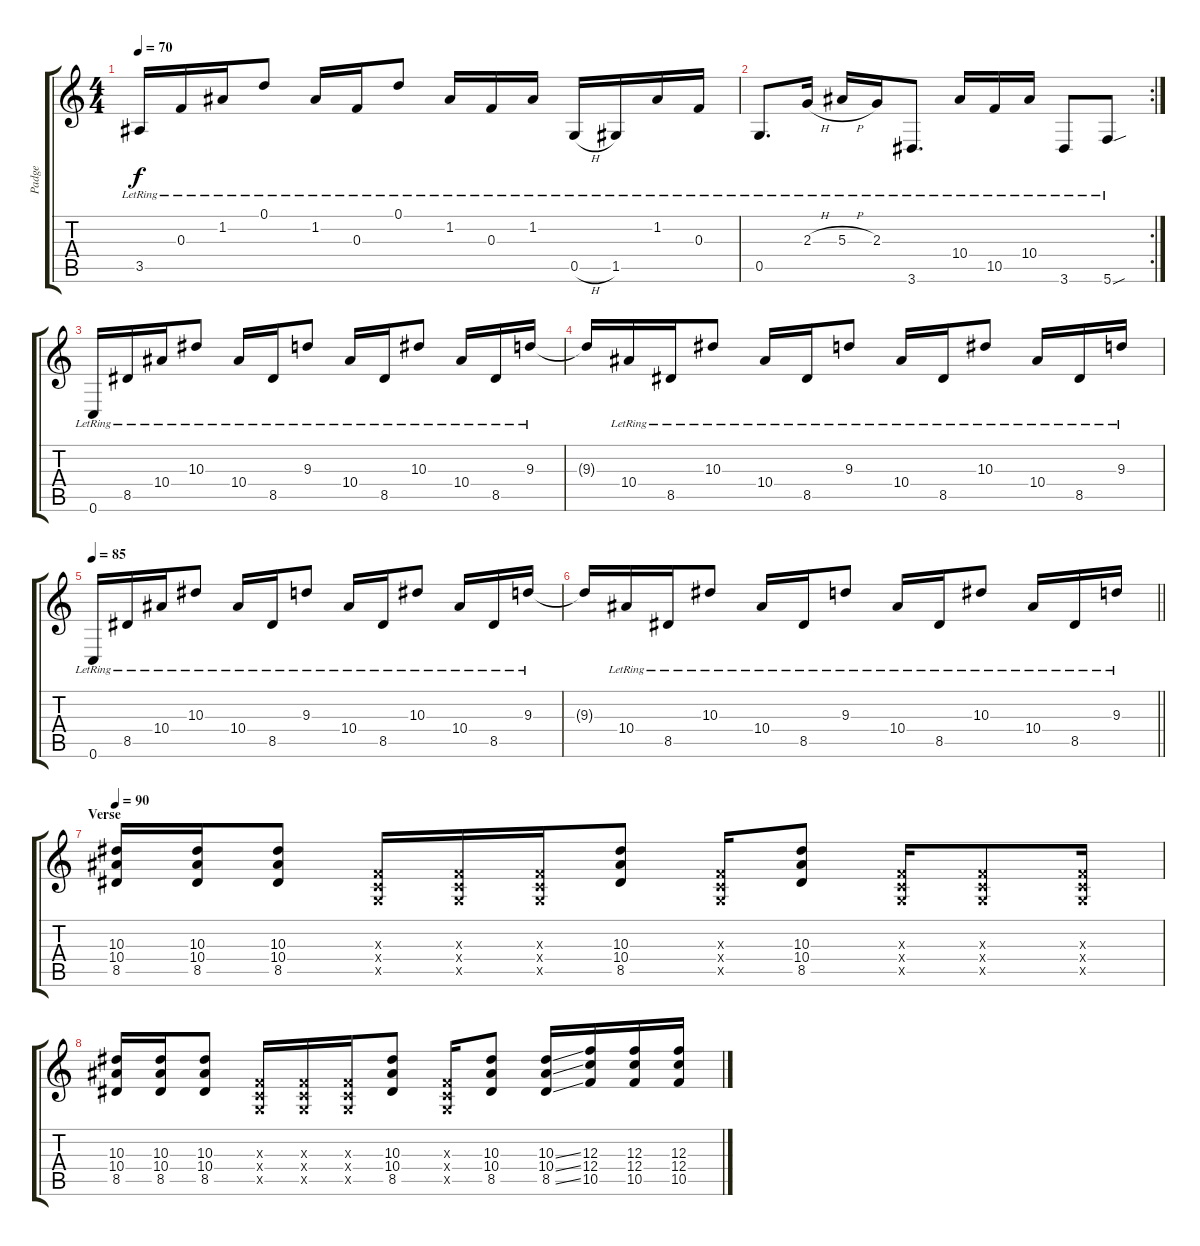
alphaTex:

\track ("Padge" "Padge") {instrument electricguitarjazz}
\staff {score tabs}
\tuning (D4 A3 F3 C3 G2 C2) {hide}
\ts (4 4)
\tempo 70
\clef g2
\ks c
3.5{lr}.16{dy f} 0.3{lr}.16 1.2{lr}.16 0.1{lr}.8 1.2{lr}.16 0.3{lr}.16 0.1{lr}.8 1.2{lr}.16 0.3{lr}.16 1.2{lr}.16 0.5{h lr}.16 1.5{lr}.16 1.2{lr}.16 0.3{lr}.16 |
\rc 2
0.5{lr}.8{d} 2.3{h lr}.16 5.3{h lr}.16 2.3{lr}.16 3.6{lr}.8{d} 10.4{lr}.16 10.5{lr}.16 10.4{lr}.16 3.6{lr}.8 5.6{sou lr}.8 |
0.6{lr}.16{instrument electricguitarjazz} 8.5{lr}.16 10.4{lr}.16 10.3{lr}.8 10.4{lr}.16 8.5{lr}.16 9.3{lr}.8 10.4{lr}.16 8.5{lr}.16 10.3{lr}.8 10.4{lr}.16 8.5{lr}.16 9.3{lr}.16 |
9.3{t}.16 10.4{lr}.16 8.5{lr}.16 10.3{lr}.8 10.4{lr}.16 8.5{lr}.16 9.3{lr}.8 10.4{lr}.16 8.5{lr}.16 10.3{lr}.8 10.4{lr}.16 8.5{lr}.16 9.3{lr}.16 |
\tempo 85
0.6{lr}.16 8.5{lr}.16 10.4{lr}.16 10.3{lr}.8 10.4{lr}.16 8.5{lr}.16 9.3{lr}.8 10.4{lr}.16 8.5{lr}.16 10.3{lr}.8 10.4{lr}.16 8.5{lr}.16 9.3{lr}.16 |
\barLineRight lightlight
9.3{t}.16 10.4{lr}.16 8.5{lr}.16 10.3{lr}.8 10.4{lr}.16 8.5{lr}.16 9.3{lr}.8 10.4{lr}.16 8.5{lr}.16 10.3{lr}.8 10.4{lr}.16 8.5{lr}.16 9.3{lr}.16 |
\section ("" "Verse ")
\tempo 90
(10.3 10.4 8.5).16{instrument distortionguitar} (10.3 10.4 8.5).16 (10.3 10.4 8.5).8 (0.3{x} 0.4{x} 0.5{x}).16 (0.3{x} 0.4{x} 0.5{x}).16 (0.3{x} 0.4{x} 0.5{x}).16 (10.3 10.4 8.5).8 (0.3{x} 0.4{x} 0.5{x}).16 (10.3 10.4 8.5).8 (0.3{x} 0.4{x} 0.5{x}).16 (0.3{x} 0.4{x} 0.5{x}).8 (0.3{x} 0.4{x} 0.5{x}).16 |
(10.3 10.4 8.5).16{instrument distortionguitar} (10.3 10.4 8.5).16 (10.3 10.4 8.5).8 (0.3{x} 0.4{x} 0.5{x}).16 (0.3{x} 0.4{x} 0.5{x}).16 (0.3{x} 0.4{x} 0.5{x}).16 (10.3 10.4 8.5).8 (0.3{x} 0.4{x} 0.5{x}).16 (10.3 10.4 8.5).8 (10.3{ss} 10.4{ss} 8.5{ss}).16 (12.3 12.4 10.5).16 (12.3 12.4 10.5).16 (12.3 12.4 10.5).16
